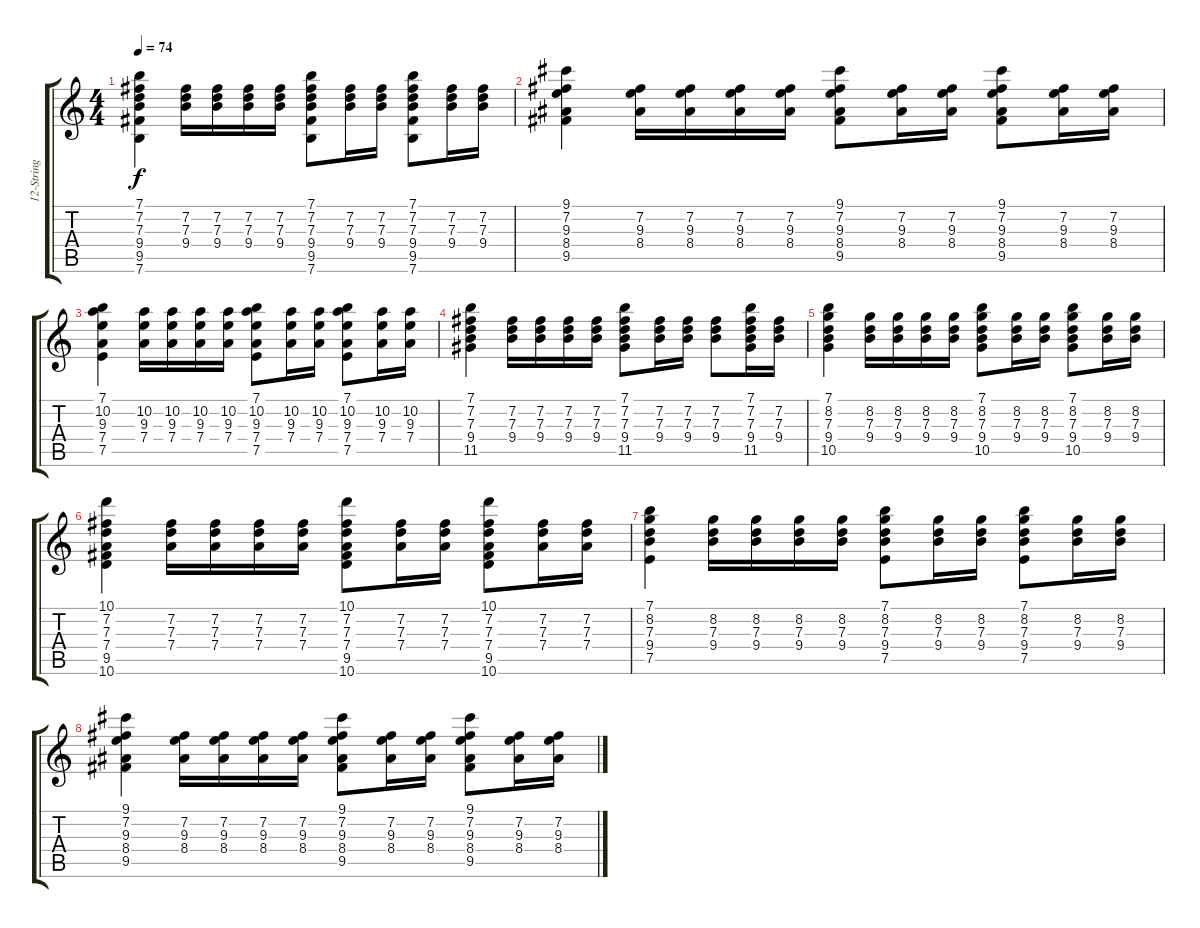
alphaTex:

\track ("12-String Acoustic" "12-String ") {instrument acousticguitarsteel}
\staff {score tabs}
\tuning (E4 B3 G3 D3 A2 E2) {hide}
\ts (4 4)
\tempo 74
\clef g2
\ks c
(7.1 7.2 7.3 9.4 9.5 7.6).4{dy f volume 6} (7.2 7.3 9.4).16 (7.2 7.3 9.4).16 (7.2 7.3 9.4).16 (7.2 7.3 9.4).16 (7.1 7.2 7.3 9.4 9.5 7.6).8 (7.2 7.3 9.4).16 (7.2 7.3 9.4).16 (7.1 7.2 7.3 9.4 9.5 7.6).8 (7.2 7.3 9.4).16 (7.2 7.3 9.4).16 |
(9.1 7.2 9.3 8.4 9.5).4 (7.2 9.3 8.4).16 (7.2 9.3 8.4).16 (7.2 9.3 8.4).16 (7.2 9.3 8.4).16 (9.1 7.2 9.3 8.4 9.5).8 (7.2 9.3 8.4).16 (7.2 9.3 8.4).16 (9.1 7.2 9.3 8.4 9.5).8 (7.2 9.3 8.4).16 (7.2 9.3 8.4).16 |
(7.1 10.2 9.3 7.4 7.5).4 (10.2 9.3 7.4).16 (10.2 9.3 7.4).16 (10.2 9.3 7.4).16 (10.2 9.3 7.4).16 (7.1 10.2 9.3 7.4 7.5).8 (10.2 9.3 7.4).16 (10.2 9.3 7.4).16 (7.1 10.2 9.3 7.4 7.5).8 (10.2 9.3 7.4).16 (10.2 9.3 7.4).16 |
(7.1 7.2 7.3 9.4 11.5).4 (7.2 7.3 9.4).16 (7.2 7.3 9.4).16 (7.2 7.3 9.4).16 (7.2 7.3 9.4).16 (7.1 7.2 7.3 9.4 11.5).8 (7.2 7.3 9.4).16 (7.2 7.3 9.4).16 (7.2 7.3 9.4).8 (7.1 7.2 7.3 9.4 11.5).16 (7.2 7.3 9.4).16 |
(7.1 8.2 7.3 9.4 10.5).4{volume 0} (8.2 7.3 9.4).16 (8.2 7.3 9.4).16 (8.2 7.3 9.4).16 (8.2 7.3 9.4).16 (7.1 8.2 7.3 9.4 10.5).8 (8.2 7.3 9.4).16 (8.2 7.3 9.4).16 (7.1 8.2 7.3 9.4 10.5).8 (8.2 7.3 9.4).16 (8.2 7.3 9.4).16 |
(10.1 7.2 7.3 7.4 9.5 10.6).4 (7.2 7.3 7.4).16 (7.2 7.3 7.4).16 (7.2 7.3 7.4).16 (7.2 7.3 7.4).16 (10.1 7.2 7.3 7.4 9.5 10.6).8 (7.2 7.3 7.4).16 (7.2 7.3 7.4).16 (10.1 7.2 7.3 7.4 9.5 10.6).8 (7.2 7.3 7.4).16 (7.2 7.3 7.4).16 |
(7.1 8.2 7.3 9.4 7.5).4 (8.2 7.3 9.4).16 (8.2 7.3 9.4).16 (8.2 7.3 9.4).16 (8.2 7.3 9.4).16 (7.1 8.2 7.3 9.4 7.5).8 (8.2 7.3 9.4).16 (8.2 7.3 9.4).16 (7.1 8.2 7.3 9.4 7.5).8 (8.2 7.3 9.4).16 (8.2 7.3 9.4).16 |
(9.1 7.2 9.3 8.4 9.5).4 (7.2 9.3 8.4).16 (7.2 9.3 8.4).16 (7.2 9.3 8.4).16 (7.2 9.3 8.4).16 (9.1 7.2 9.3 8.4 9.5).8 (7.2 9.3 8.4).16 (7.2 9.3 8.4).16 (9.1 7.2 9.3 8.4 9.5).8 (7.2 9.3 8.4).16 (7.2 9.3 8.4).16
